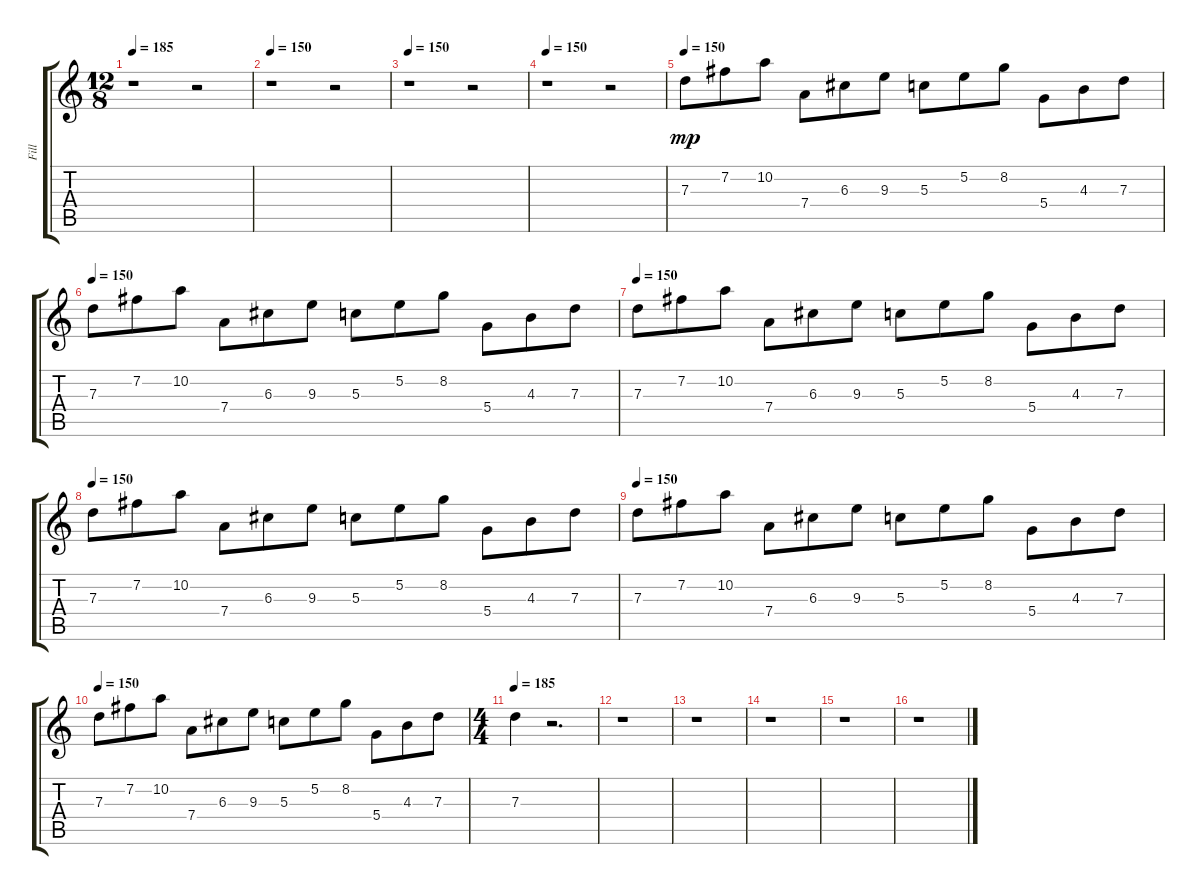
\track ("Fill" "Fill") {instrument overdrivenguitar}
\staff {score tabs}
\tuning (E4 B3 G3 D3 A2 E2) {hide}
\ts (12 8)
\tempo 185
\tempo 150
\tempo 185
\clef g2
\ks c
r.1{dy mp instrument overdrivenguitar} r.2 |
\tempo 150
r.1 r.2 |
\tempo 150
r.1 r.2 |
\tempo 150
r.1 r.2 |
\tempo 150
7.3.8 7.2.8 10.2.8 7.4.8 6.3.8 9.3.8 5.3.8 5.2.8 8.2.8 5.4.8 4.3.8 7.3.8 |
\tempo 150
7.3.8 7.2.8 10.2.8 7.4.8 6.3.8 9.3.8 5.3.8 5.2.8 8.2.8 5.4.8 4.3.8 7.3.8 |
\tempo 150
7.3.8 7.2.8 10.2.8 7.4.8 6.3.8 9.3.8 5.3.8 5.2.8 8.2.8 5.4.8 4.3.8 7.3.8 |
\tempo 150
7.3.8 7.2.8 10.2.8 7.4.8 6.3.8 9.3.8 5.3.8 5.2.8 8.2.8 5.4.8 4.3.8 7.3.8 |
\tempo 150
7.3.8 7.2.8 10.2.8 7.4.8 6.3.8 9.3.8 5.3.8 5.2.8 8.2.8 5.4.8 4.3.8 7.3.8 |
\tempo 150
7.3.8 7.2.8 10.2.8 7.4.8 6.3.8 9.3.8 5.3.8 5.2.8 8.2.8 5.4.8 4.3.8 7.3.8 |
\ts (4 4)
\tempo 185
7.3.4 r.2{d} |
r.1 |
r.1 |
r.1 |
r.1 |
r.1
